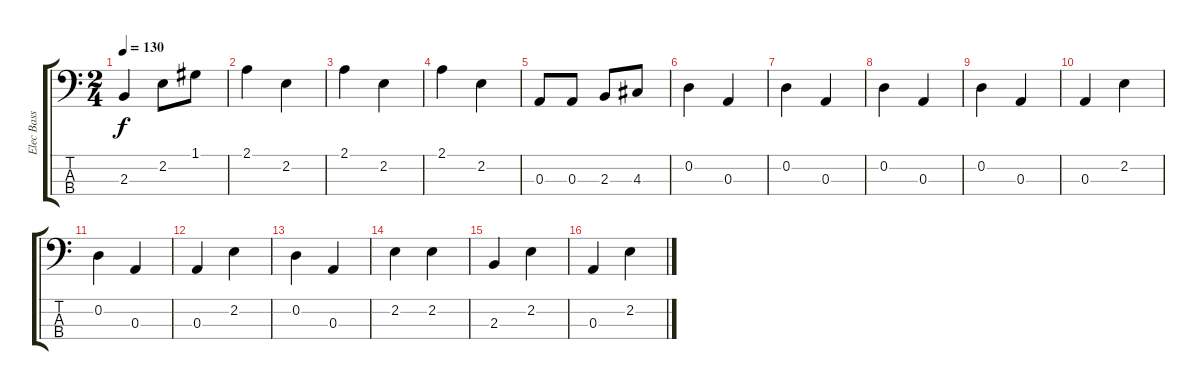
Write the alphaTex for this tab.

\track ("Elec Bass" "Elec Bass") {instrument electricbasspick}
\staff {score tabs}
\tuning (G2 D2 A1 E1) {hide}
\ts (2 4)
\tempo 130
\clef f4
\ks c
2.3.4{dy f} 2.2.8 1.1.8 |
2.1.4 2.2.4 |
2.1.4 2.2.4 |
2.1.4 2.2.4 |
0.3.8 0.3.8 2.3.8 4.3.8 |
0.2.4 0.3.4 |
0.2.4 0.3.4 |
0.2.4 0.3.4 |
0.2.4 0.3.4 |
0.3.4 2.2.4 |
0.2.4 0.3.4 |
0.3.4 2.2.4 |
0.2.4 0.3.4 |
2.2.4 2.2.4 |
2.3.4 2.2.4 |
0.3.4 2.2.4
